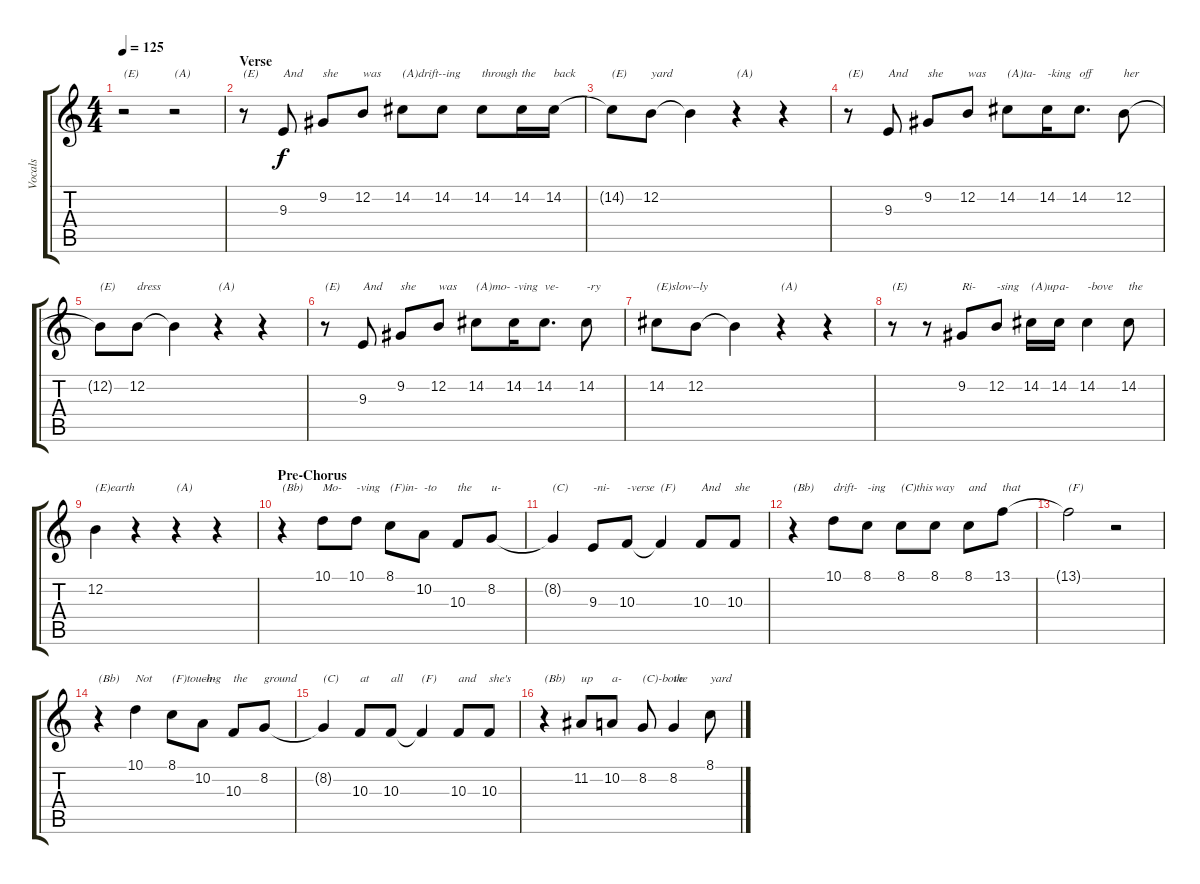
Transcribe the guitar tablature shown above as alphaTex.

\track ("Vocals" "Vocals") {instrument steeldrums}
\staff {score tabs}
\tuning (E4 B3 G3 D3 A2 E2) {hide}
\ts (4 4)
\tempo 125
\clef g2
\ks c
r.2{txt "(E)" dy f} r.2{txt "(A)"} |
\section ("" "Verse")
r.8{txt "(E)"} 9.3.8{txt "And"} 9.2.8{txt "she"} 12.2.8{txt "was"} 14.2.8{txt "(A)drift-"} 14.2.8{txt "-ing"} 14.2.8{txt "through"} 14.2.16{txt "the"} 14.2.16{txt "back"} |
14.2{t}.8{txt "(E)"} 12.2.8{txt "yard"} 12.2{t}.4 r.4{txt "(A)"} r.4 |
r.8{txt "(E)"} 9.3.8{txt "And"} 9.2.8{txt "she"} 12.2.8{txt "was"} 14.2.8{txt "(A)ta-"} 14.2.16{txt "-king"} 14.2.8{d txt "off"} 12.2.8{txt "her"} |
12.2{t}.8{txt "(E)"} 12.2.8{txt "dress"} 12.2{t}.4 r.4{txt "(A)"} r.4 |
r.8{txt "(E)"} 9.3.8{txt "And"} 9.2.8{txt "she"} 12.2.8{txt "was"} 14.2.8{txt "(A)mo-"} 14.2.16{txt "-ving"} 14.2.8{d txt "ve-"} 14.2.8{txt "-ry"} |
14.2.8{txt "(E)slow-"} 12.2.8{txt "-ly"} 12.2{t}.4 r.4{txt "(A)"} r.4 |
r.8{txt "(E)"} r.8 9.2.8{txt "Ri-"} 12.2.8{txt "-sing"} 14.2.16{txt "(A)up"} 14.2.16{txt "a-"} 14.2.4{txt "-bove"} 14.2.8{txt "the"} |
12.2.4{txt "(E)earth"} r.4 r.4{txt "(A)"} r.4 |
\section ("" "Pre-Chorus")
r.4{txt "(Bb)"} 10.1.8{txt "Mo-"} 10.1.8{txt "-ving"} 8.1.8{txt "(F)in-"} 10.2.8{txt "-to"} 10.3.8{txt "the"} 8.2.8{txt "u-"} |
8.2{t}.4{txt "(C)"} 9.3.8{txt "-ni-"} 10.3.8{txt "-verse"} 10.3{t}.4{txt "(F)"} 10.3.8{txt "And"} 10.3.8{txt "she"} |
r.4{txt "(Bb)"} 10.1.8{txt "drift-"} 8.1.8{txt "-ing"} 8.1.8{txt "(C)this"} 8.1.8{txt "way"} 8.1.8{txt "and"} 13.1.8{txt "that"} |
13.1{t}.2{txt "(F)"} r.2 |
r.4{txt "(Bb)"} 10.1.4{txt "Not"} 8.1.8{txt "(F)touch-"} 10.2.8{txt "-ing"} 10.3.8{txt "the"} 8.2.8{txt "ground"} |
8.2{t}.4{txt "(C)"} 10.3.8{txt "at"} 10.3.8{txt "all"} 10.3{t}.4{txt "(F)"} 10.3.8{txt "and"} 10.3.8{txt "she's"} |
r.4{txt "(Bb)"} 11.2.8{txt "up"} 10.2.8{txt "a-"} 8.2.8{txt "(C)-bove"} 8.2.4{txt "the"} 8.1.8{txt "yard"}
